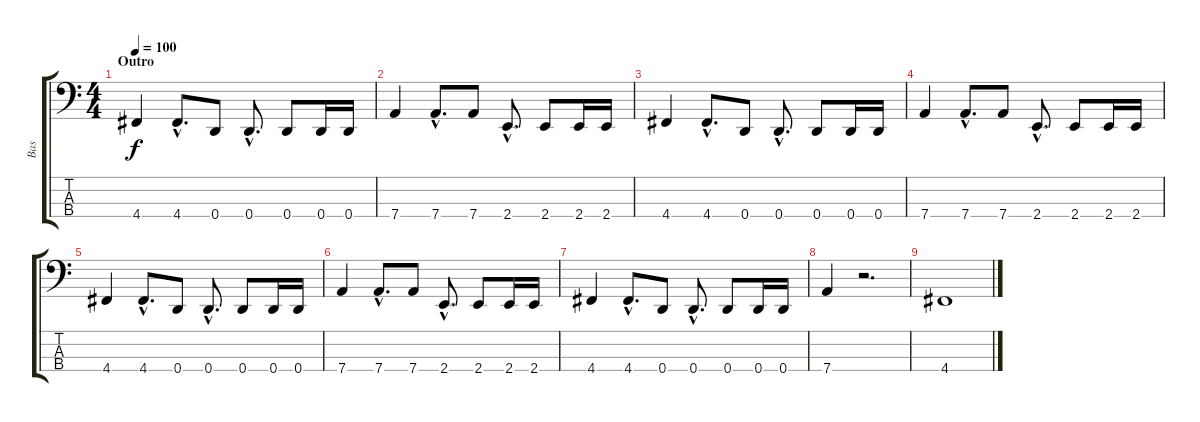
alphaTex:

\track ("Bas" "Bas") {instrument electricbasspick}
\staff {score tabs}
\tuning (G2 D2 A1 D1) {hide}
\ts (4 4)
\section ("" "Outro")
\tempo 100
\clef f4
\ks c
4.4.4{dy f} 4.4{hac}.8{d} 0.4.8 0.4{hac}.8{d} 0.4.8 0.4.16 0.4.16 |
7.4.4 7.4{hac}.8{d} 7.4.8 2.4{hac}.8{d} 2.4.8 2.4.16 2.4.16 |
4.4.4 4.4{hac}.8{d} 0.4.8 0.4{hac}.8{d} 0.4.8 0.4.16 0.4.16 |
7.4.4 7.4{hac}.8{d} 7.4.8 2.4{hac}.8{d} 2.4.8 2.4.16 2.4.16 |
4.4.4 4.4{hac}.8{d} 0.4.8 0.4{hac}.8{d} 0.4.8 0.4.16 0.4.16 |
7.4.4 7.4{hac}.8{d} 7.4.8 2.4{hac}.8{d} 2.4.8 2.4.16 2.4.16 |
4.4.4 4.4{hac}.8{d} 0.4.8 0.4{hac}.8{d} 0.4.8 0.4.16 0.4.16 |
7.4.4 r.2{d} |
4.4.1
